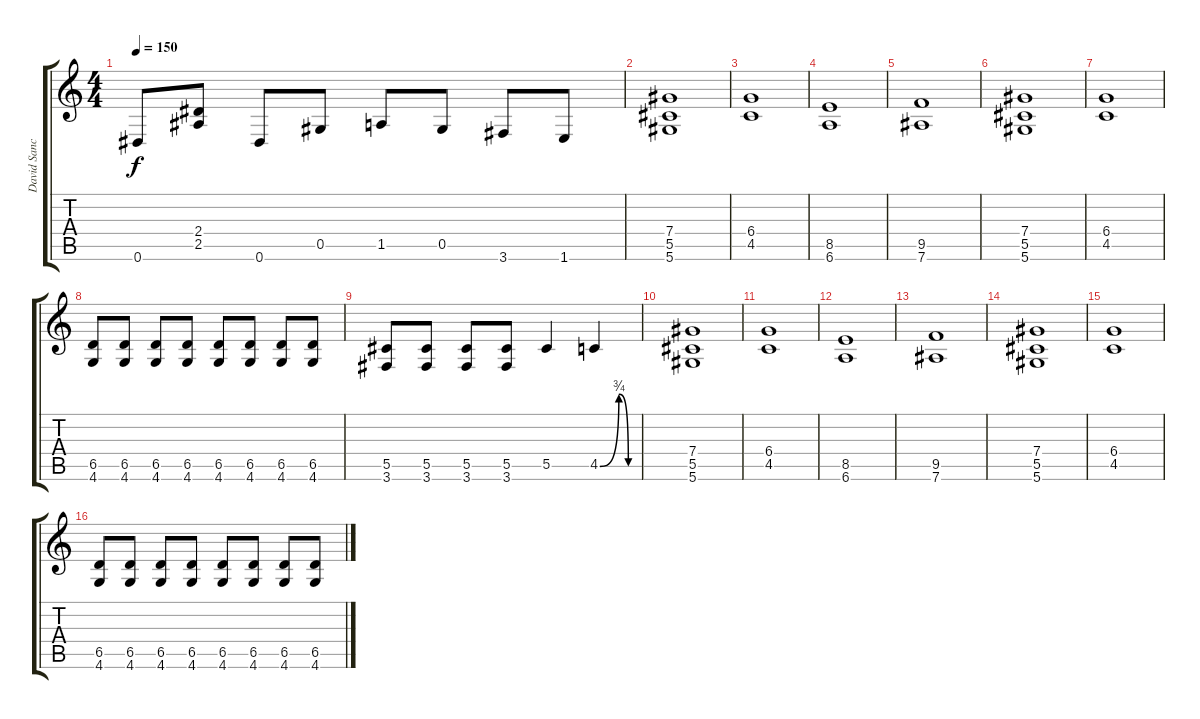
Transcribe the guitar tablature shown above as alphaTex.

\track ("David Sanchez" "David Sanc") {instrument distortionguitar}
\staff {score tabs}
\tuning (Eb4 Bb3 Gb3 Db3 Ab2 Eb2) {hide}
\ts (4 4)
\tempo 150
\clef g2
\ks c
0.6.8{dy f} (2.4 2.5).8 0.6.8 0.5.8 1.5.8 0.5.8 3.6.8 1.6.8 |
(7.4 5.5 5.6).1 |
(6.4 4.5).1 |
(8.5 6.6).1 |
(9.5 7.6).1 |
(7.4 5.5 5.6).1 |
(6.4 4.5).1 |
(6.5 4.6).8 (6.5 4.6).8 (6.5 4.6).8 (6.5 4.6).8 (6.5 4.6).8 (6.5 4.6).8 (6.5 4.6).8 (6.5 4.6).8 |
(5.5 3.6).8 (5.5 3.6).8 (5.5 3.6).8 (5.5 3.6).8 5.5.4 4.5{be (custom 0 0 30 3 45 0 60 0)}.4 |
(7.4 5.5 5.6).1 |
(6.4 4.5).1 |
(8.5 6.6).1 |
(9.5 7.6).1 |
(7.4 5.5 5.6).1 |
(6.4 4.5).1 |
(6.5 4.6).8 (6.5 4.6).8 (6.5 4.6).8 (6.5 4.6).8 (6.5 4.6).8 (6.5 4.6).8 (6.5 4.6).8 (6.5 4.6).8
